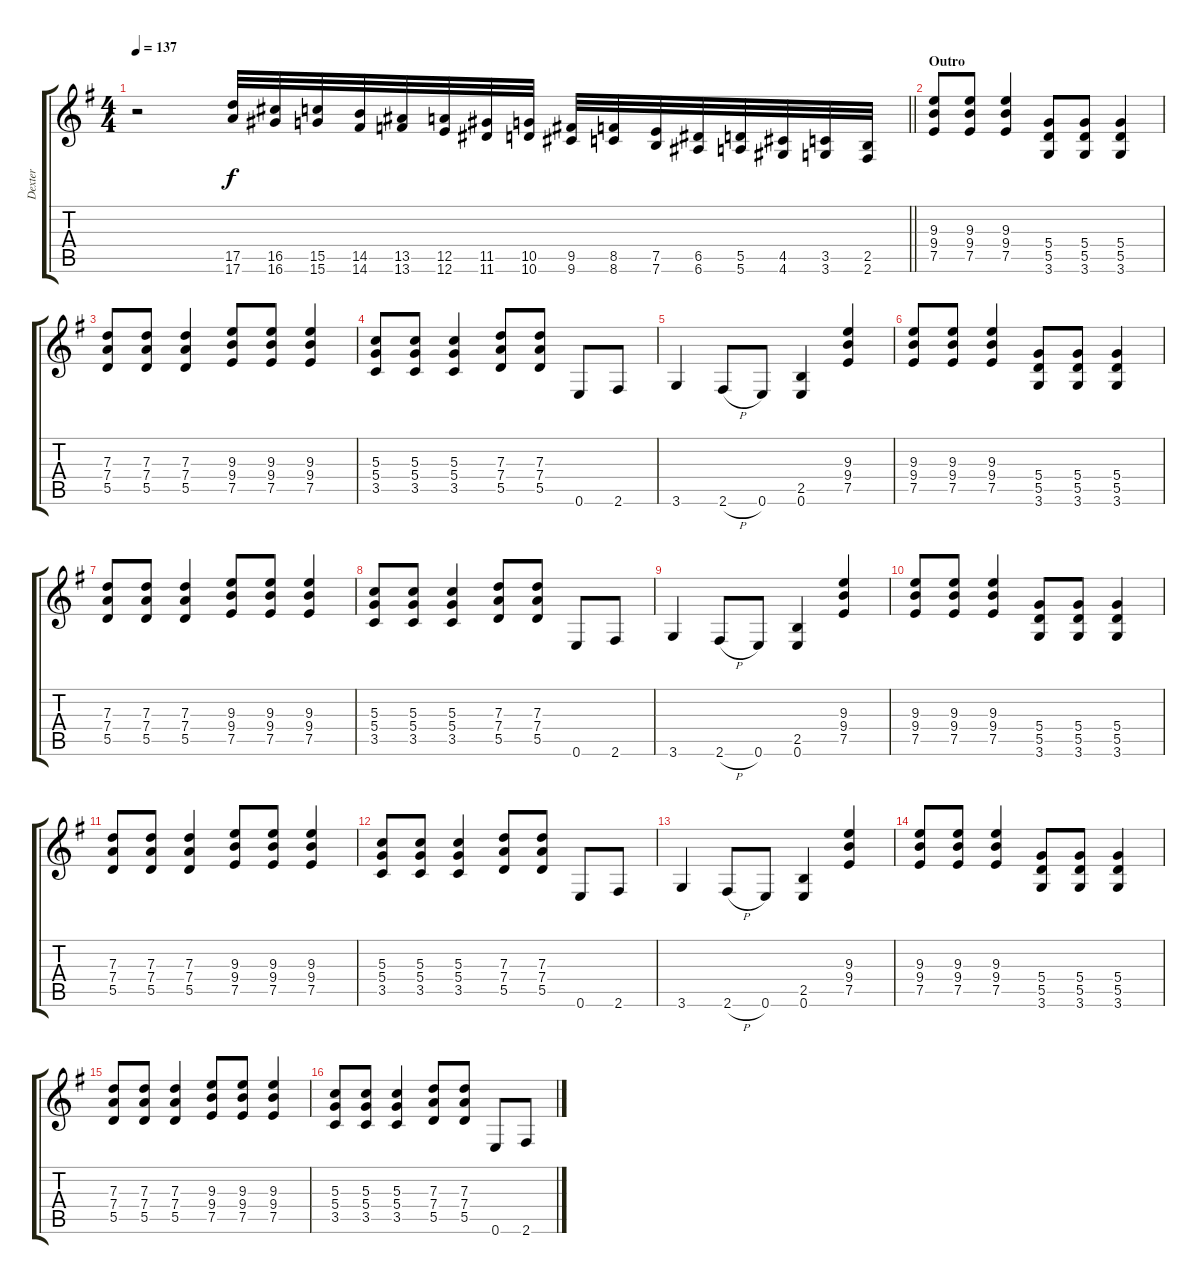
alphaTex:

\track ("Dexter" "Dexter") {instrument distortionguitar}
\staff {score tabs}
\tuning (E4 B3 G3 D3 A2 E2) {hide}
\ts (4 4)
\tempo 137
\clef g2
\barLineRight lightlight
\ks eminor
r.2{dy f} (17.5 17.6).32 (16.5 16.6).32 (15.5 15.6).32 (14.5 14.6).32 (13.5 13.6).32 (12.5 12.6).32 (11.5 11.6).32 (10.5 10.6).32 (9.5 9.6).32 (8.5 8.6).32 (7.5 7.6).32 (6.5 6.6).32 (5.5 5.6).32 (4.5 4.6).32 (3.5 3.6).32 (2.5 2.6).32 |
\section ("" "Outro")
(9.3 9.4 7.5).8 (9.3 9.4 7.5).8 (9.3 9.4 7.5).4 (5.4 5.5 3.6).8 (5.4 5.5 3.6).8 (5.4 5.5 3.6).4 |
(7.3 7.4 5.5).8 (7.3 7.4 5.5).8 (7.3 7.4 5.5).4 (9.3 9.4 7.5).8 (9.3 9.4 7.5).8 (9.3 9.4 7.5).4 |
(5.3 5.4 3.5).8 (5.3 5.4 3.5).8 (5.3 5.4 3.5).4 (7.3 7.4 5.5).8 (7.3 7.4 5.5).8 0.6.8 2.6.8 |
3.6.4 2.6{h}.8 0.6.8 (2.5 0.6).4 (9.3 9.4 7.5).4 |
(9.3 9.4 7.5).8 (9.3 9.4 7.5).8 (9.3 9.4 7.5).4 (5.4 5.5 3.6).8 (5.4 5.5 3.6).8 (5.4 5.5 3.6).4 |
(7.3 7.4 5.5).8 (7.3 7.4 5.5).8 (7.3 7.4 5.5).4 (9.3 9.4 7.5).8 (9.3 9.4 7.5).8 (9.3 9.4 7.5).4 |
(5.3 5.4 3.5).8 (5.3 5.4 3.5).8 (5.3 5.4 3.5).4 (7.3 7.4 5.5).8 (7.3 7.4 5.5).8 0.6.8 2.6.8 |
3.6.4 2.6{h}.8 0.6.8 (2.5 0.6).4 (9.3 9.4 7.5).4 |
(9.3 9.4 7.5).8 (9.3 9.4 7.5).8 (9.3 9.4 7.5).4 (5.4 5.5 3.6).8 (5.4 5.5 3.6).8 (5.4 5.5 3.6).4 |
(7.3 7.4 5.5).8 (7.3 7.4 5.5).8 (7.3 7.4 5.5).4 (9.3 9.4 7.5).8 (9.3 9.4 7.5).8 (9.3 9.4 7.5).4 |
(5.3 5.4 3.5).8 (5.3 5.4 3.5).8 (5.3 5.4 3.5).4 (7.3 7.4 5.5).8 (7.3 7.4 5.5).8 0.6.8 2.6.8 |
3.6.4 2.6{h}.8 0.6.8 (2.5 0.6).4 (9.3 9.4 7.5).4 |
(9.3 9.4 7.5).8 (9.3 9.4 7.5).8 (9.3 9.4 7.5).4 (5.4 5.5 3.6).8 (5.4 5.5 3.6).8 (5.4 5.5 3.6).4 |
(7.3 7.4 5.5).8 (7.3 7.4 5.5).8 (7.3 7.4 5.5).4 (9.3 9.4 7.5).8 (9.3 9.4 7.5).8 (9.3 9.4 7.5).4 |
(5.3 5.4 3.5).8 (5.3 5.4 3.5).8 (5.3 5.4 3.5).4 (7.3 7.4 5.5).8 (7.3 7.4 5.5).8 0.6.8 2.6.8
